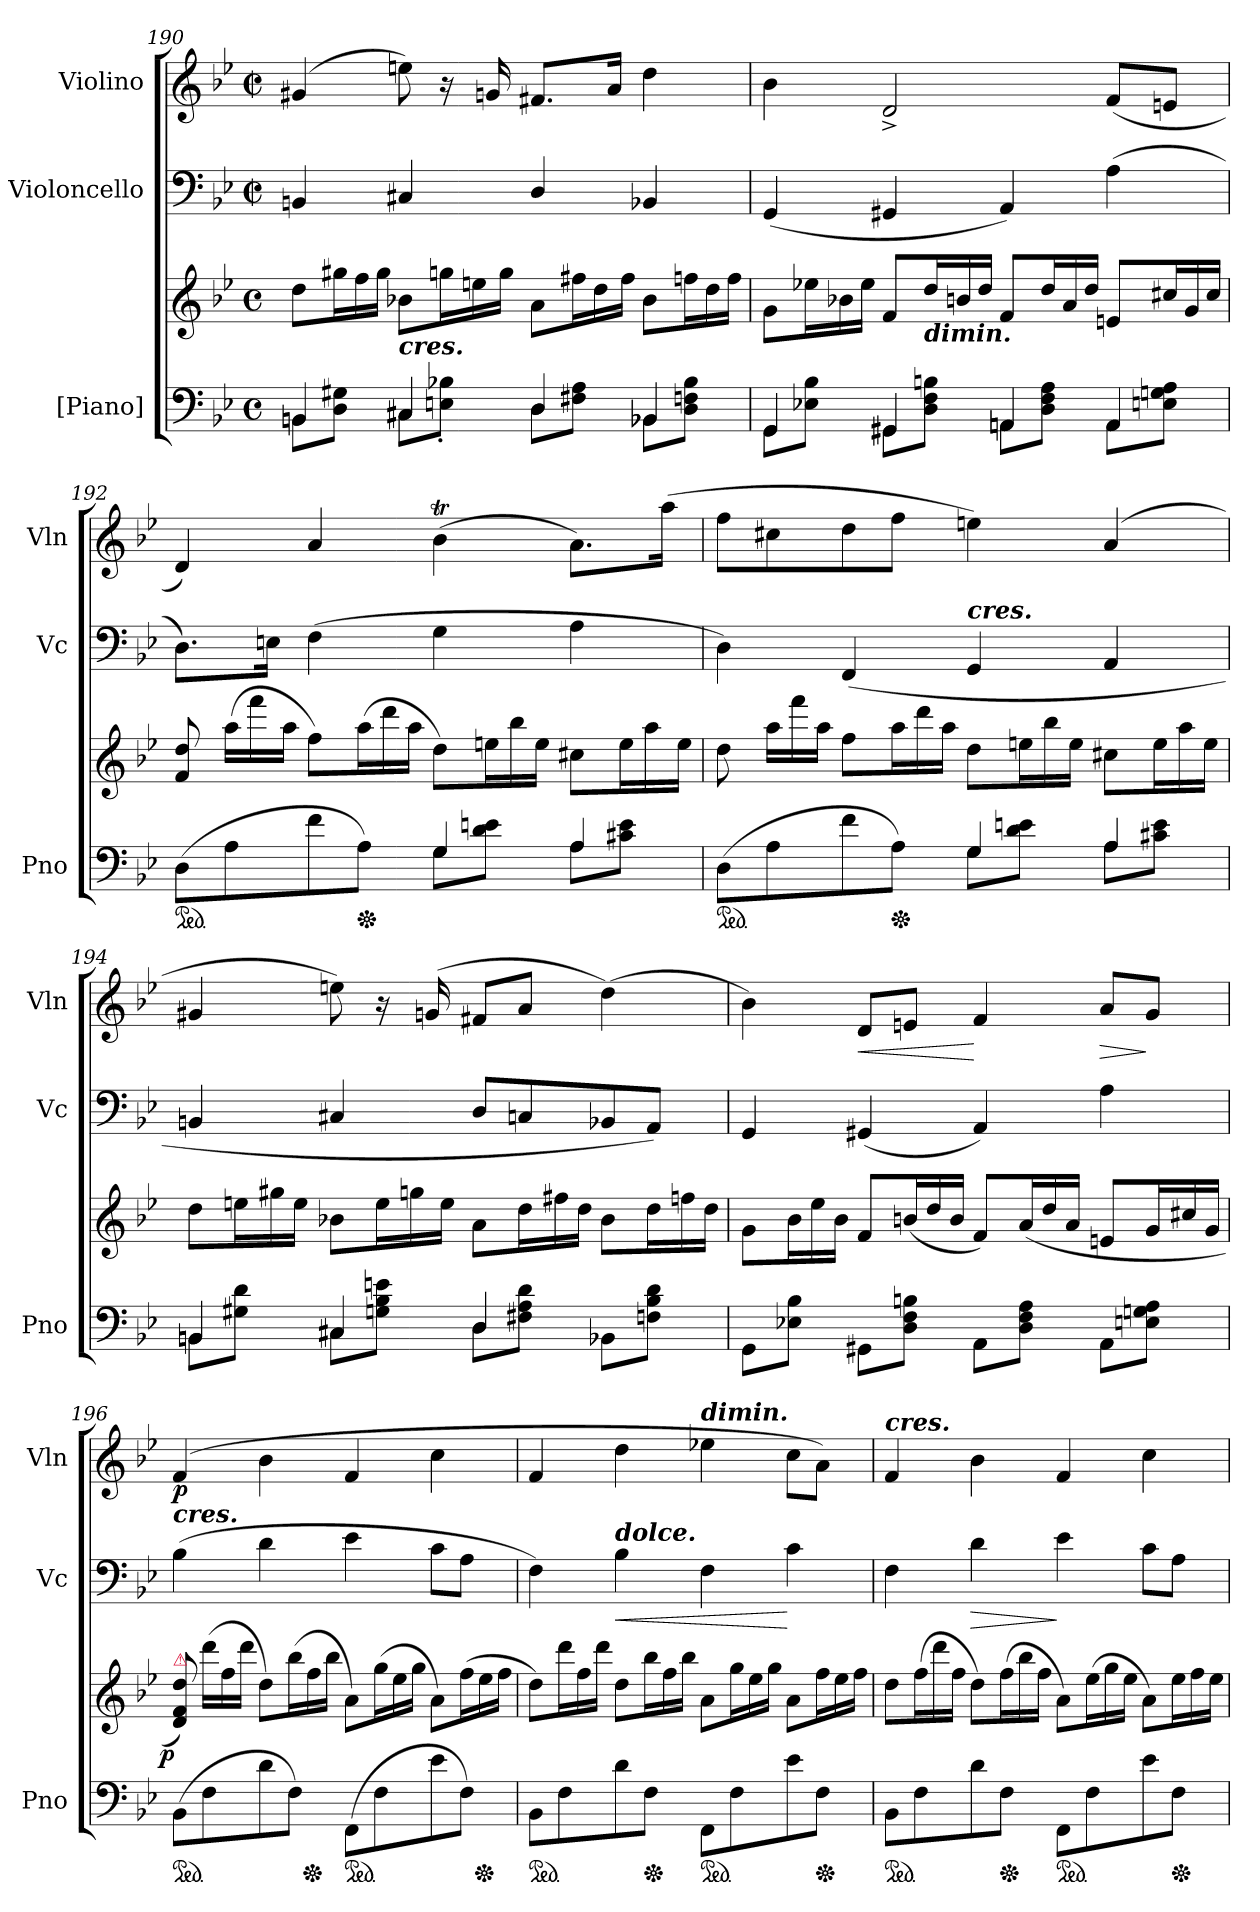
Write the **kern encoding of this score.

**kern	**kern	**dynam	**kern	**dynam	**kern	**dynam
*part3	*part3	*part3	*part2	*part2	*part1	*part1
*staff4	*staff3	*staff3/4	*staff2	*staff2	*staff1	*staff1
*I"[Piano]	*	*	*I"Violoncello	*	*I"Violino	*
*I'Pno	*	*	*I'Vc	*	*I'Vln	*
*clefF4	*clefG2	*	*clefF4	*	*clefG2	*
*k[b-e-]	*k[b-e-]	*	*k[b-e-]	*	*k[b-e-]	*
*g:	*g:	*	*g:	*	*g:	*
*M4/4	*M4/4	*	*M2/2	*	*M2/2	*
*met(c)	*met(c)	*	*met(c|)	*	*met(c|)	*
=190	=190	=190	=190	=190	=190	=190
*^	*	*	*	*	*	*
4BBn/	8BBn\L	8ddL	.	4BBn	.	(>4g#X	.
*	*	*Xtuplet	*	*	*	*	*
.	8D 8G#XJ	24gg#XL	.	.	.	.	.
.	.	24ff	.	.	.	.	.
.	.	24gg#JJ	.	.	.	.	.
!	!	!LO:TX:b:Bi:t=cres.	!	!	!	!	!
4C#X	8C#XL	8b-XL	.	4C#X	.	8een)	.
.	8En' 8B-X'J	24ggnL	.	.	.	16r	.
.	.	24een	.	.	.	.	.
.	.	.	.	.	.	16gn	.
.	.	24ggJJ	.	.	.	.	.
4D	8DL	8aL	.	4D/	.	8.f#XL	.
.	8F#X 8AJ	24ff#XL	.	.	.	.	.
.	.	24dd	.	.	.	.	.
.	.	.	.	.	.	16aJk	.
.	.	24ff#JJ	.	.	.	.	.
4BB-X	8BB-XL	8b-L	.	4BB-X	.	4dd	.
.	8D 8Fn 8B-J	24ffnL	.	.	.	.	.
.	.	24dd	.	.	.	.	.
.	.	24ffJJ	.	.	.	.	.
=191	=191	=191	=191	=191	=191	=191	=191
4GG	8GGL	8gL	.	(<4GG	.	4b-	.
.	8E-X 8B-J	24ee-XL	.	.	.	.	.
.	.	24b-X	.	.	.	.	.
.	.	24ee-JJ	.	.	.	.	.
4GG#X	8GG#XL	8fL	.	4GG#X	.	2d^<	.
!	!	!LO:TX:b:Bi:t=dimin.	!	!	!	!	!
.	8D 8F 8BnJ	24ddL	.	.	.	.	.
.	.	24bn	.	.	.	.	.
.	.	24ddJJ	.	.	.	.	.
4AAn	8AAnL	8f/L	.	4AA)	.	.	.
.	8D 8F 8AJ	24dd/L	.	.	.	.	.
.	.	24a/	.	.	.	.	.
.	.	24dd/JJ	.	.	.	.	.
4AA	8AAL	8enL	.	(>4A	.	(<8fL	.
.	8En 8Gnj 8AJ	24cc#XL	.	.	.	8enJ	.
.	.	24g	.	.	.	.	.
.	.	24cc#JJ	.	.	.	.	.
=192	=192	=192	=192	=192	=192	=192	=192
*ped	*	*	*	*	*	*	*
2ryy	(8DL	8f 8dd	.	8.DL)	.	4d)	.
.	8A	(>24aaLL	.	.	.	.	.
.	.	24fff	.	.	.	.	.
.	.	.	.	16EnJk	.	.	.
.	.	24aaJJ	.	.	.	.	.
.	8f	8ffL)	.	(>4F	.	4a	.
*Xped	*	*	*	*	*	*	*
.	8AJ)	(>24aaL	.	.	.	.	.
.	.	24ddd	.	.	.	.	.
.	.	24aaJJ	.	.	.	.	.
4G	8GL	8ddL)	.	4G	.	(>4b-T	.
.	8d 8enJ	24eenL	.	.	.	.	.
.	.	24bb-	.	.	.	.	.
.	.	24eeJJ	.	.	.	.	.
4A	8AL	8cc#XL	.	4A	.	8.aL)	.
.	8c#X 8eJ	24eeL	.	.	.	.	.
.	.	24aa	.	.	.	.	.
.	.	.	.	.	.	(>16aaJk	.
.	.	24eeJJ	.	.	.	.	.
=193	=193	=193	=193	=193	=193	=193	=193
*ped	*	*	*	*	*	*	*
2ryy	(>8DL	8dd	.	4D)	.	8ffL	.
.	8A	24aaLL	.	.	.	8cc#X	.
.	.	24fff	.	.	.	.	.
.	.	24aaJJ	.	.	.	.	.
.	8f	8ffL	.	(4FF	.	8dd	.
*Xped	*	*	*	*	*	*	*
.	8AJ)	24aaL	.	.	.	8ffJ	.
.	.	24ddd	.	.	.	.	.
.	.	24aaJJ	.	.	.	.	.
!	!	!	!	!LO:TX:Bi:t=cres.	!	!	!
4G	8GL	8ddL	.	4GG	.	4een)	.
.	8d 8enJ	24eenL	.	.	.	.	.
.	.	24bb-	.	.	.	.	.
.	.	24eeJJ	.	.	.	.	.
4A	8AL	8cc#XL	.	4AA	.	(4a	.
.	8c#X 8eJ	24eeL	.	.	.	.	.
.	.	24aa	.	.	.	.	.
.	.	24eeJJ	.	.	.	.	.
=194	=194	=194	=194	=194	=194	=194	=194
4BBn	8BBnL	8ddL	.	4BBn	.	4g#X	.
.	8G#X 8dJ	24eenL	.	.	.	.	.
.	.	24gg#X	.	.	.	.	.
.	.	24eeJJ	.	.	.	.	.
4C#X	8C#XL	8b-XL	.	4C#X	.	8een)	.
.	8Gn 8B-j 8enJ	24eeL	.	.	.	16r	.
.	.	24ggn	.	.	.	.	.
.	.	.	.	.	.	(<16gn	.
.	.	24eeJJ	.	.	.	.	.
4D	8DL	8aL	.	8DL	.	8f#XL	.
.	8F#X 8A 8dJ	24ddL	.	8Cn	.	8aJ	.
.	.	24ff#X	.	.	.	.	.
.	.	24ddJJ	.	.	.	.	.
4ryy	8BB-XL	8b-L	.	8BB-X	.	(>4dd)	.
.	8Fn 8B- 8dJ	24ddL	.	8AAJ)	.	.	.
.	.	24ffn	.	.	.	.	.
.	.	24ddJJ	.	.	.	.	.
*v	*v	*	*	*	*	*	*
=195	=195	=195	=195	=195	=195	=195
8GG\L	8gL	.	4GG	.	4b-)	.
8E-X 8B-J	24b-L	.	.	.	.	.
.	24ee-	.	.	.	.	.
.	24b-JJ	.	.	.	.	.
!	!	!	!	!	!	!LO:HP:b
8GG#X\L	8fL	.	(<4GG#X	.	8dL	<
8D 8F 8BnJ	(<24bnL	.	.	.	8enJ	.
.	24dd	.	.	.	.	.
.	24bJJ	.	.	.	.	.
8AA\L	8fL)	.	4AA)	.	4f	[
8D 8F 8AJ	(<24aL	.	.	.	.	.
.	24dd	.	.	.	.	.
.	24aJJ	.	.	.	.	.
!	!	!	!	!	!	!LO:HP:b
8AA\L	8enL	.	4A	.	8aL	>
8En 8Gnj 8AJ	24gL	.	.	.	8gJ	]
.	24cc#X	.	.	.	.	.
.	24gJJ	.	.	.	.	.
=196	=196	=196	=196	=196	=196	=196
!	!	!	!LO:TX:Bi:t=cres.	!	!	!
!	!LO:TX:a:color=crimson:t=⚠	!	!	!	!	!
!	!	!LO:DY:b:rj	!	!	!	!
*ped	*	*	*	*	*	*
(>8BB-L	8d 8f 8dd)	p	(>4B-	.	(>4f	p
8F	(>24dddLL	.	.	.	.	.
.	24ff	.	.	.	.	.
.	24dddJJ	.	.	.	.	.
8d	8ddL)	.	4d	.	4b-	.
8FJ)	(>24bb-L	.	.	.	.	.
*Xped	*	*	*	*	*	*
.	24ff	.	.	.	.	.
.	24bb-JJ	.	.	.	.	.
*ped	*	*	*	*	*	*
(>8FFL	8aL)	.	4e-	.	4f	.
8F	(>24ggL	.	.	.	.	.
.	24ee-	.	.	.	.	.
.	24ggJJ	.	.	.	.	.
8e-	8aL)	.	8cL	.	4cc	.
8FJ)	(>24ffL	.	8AJ	.	.	.
*Xped	*	*	*	*	*	*
.	24ee-	.	.	.	.	.
.	24ffJJ	.	.	.	.	.
=197	=197	=197	=197	=197	=197	=197
*ped	*	*	*	*	*	*
8BB-L	8ddL)	.	4F)	.	4f	.
8F	24dddL	.	.	.	.	.
.	24ff	.	.	.	.	.
.	24dddJJ	.	.	.	.	.
!	!	!	!LO:TX:a:Bi:t=dolce.	!	!	!
!	!	!	!	!LO:HP:b	!	!
8d	8ddL	.	4B-	<	4dd	.
*Xped	*	*	*	*	*	*
8FJ	24bb-L	.	.	.	.	.
.	24ff	.	.	.	.	.
.	24bb-JJ	.	.	.	.	.
!	!	!	!	!	!LO:TX:Bi:t=dimin.	!
*ped	*	*	*	*	*	*
8FFL	8aL	.	4F	.	4ee-X	.
8F	24ggL	.	.	.	.	.
.	24ee-	.	.	.	.	.
.	24ggJJ	.	.	.	.	.
8e-	8aL	.	4c	[	8ccL	.
*Xped	*	*	*	*	*	*
8FJ	24ffL	.	.	.	8aJ)	.
.	24ee-	.	.	.	.	.
.	24ffJJ	.	.	.	.	.
=198	=198	=198	=198	=198	=198	=198
!	!	!	!	!	!LO:TX:Bi:t=cres.	!
*ped	*	*	*	*	*	*
8BB-L	8ddL	.	4F	.	4f	.
8F	(>24ffL	.	.	.	.	.
.	24ddd	.	.	.	.	.
.	24ffJJ	.	.	.	.	.
!	!	!	!	!LO:HP:b	!	!
8d	8ddL)	.	4d	>	4b-	.
*Xped	*	*	*	*	*	*
8FJ	(>24ffL	.	.	.	.	.
.	24bb-	.	.	.	.	.
.	24ffJJ	.	.	.	.	.
*ped	*	*	*	*	*	*
8FFL	8aL)	.	4e-	]	4f	.
8F	(>24ee-L	.	.	.	.	.
.	24gg	.	.	.	.	.
.	24ee-JJ	.	.	.	.	.
8e-	8aL)	.	8cL	.	4cc	.
*Xped	*	*	*	*	*	*
8FJ	24ee-L	.	8AJ	.	.	.
.	24ff	.	.	.	.	.
.	24ee-JJ	.	.	.	.	.
=	=	=	=	=	=	=
*-	*-	*-	*-	*-	*-	*-
